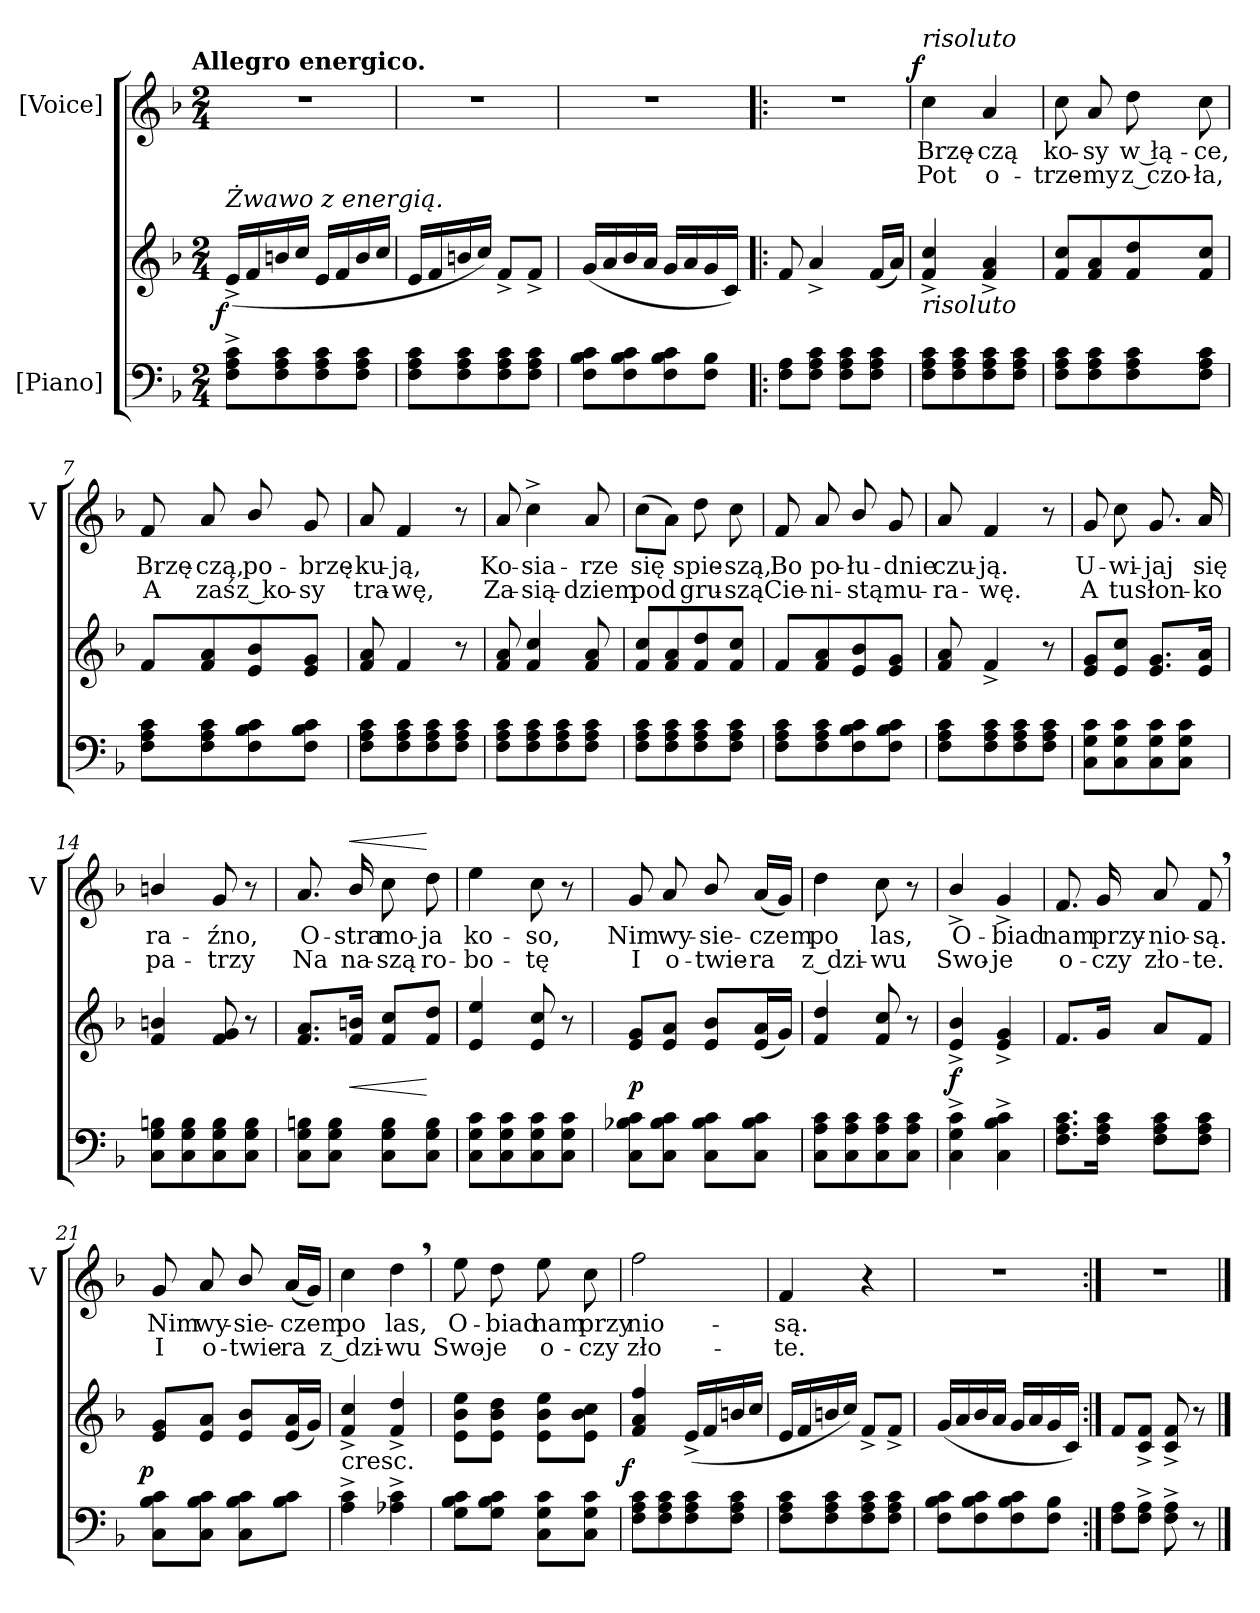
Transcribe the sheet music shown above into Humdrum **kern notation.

**kern	**kern	**dynam	**kern	**text	**text	**dynam
*part2	*part2	*part2	*part1	*part1	*part1	*part1
*staff3	*staff2	*staff2/3	*staff1	*staff1	*staff1	*staff1
*I"[Piano]	*	*	*I"[Voice]	*	*	*
*	*	*	*I'V	*	*	*
*clefF4	*clefG2	*	*clefG2	*	*	*
*k[b-]	*k[b-]	*	*k[b-]	*	*	*
*F:	*F:	*	*F:	*	*	*
!!LO:TX:omd:t=Allegro energico.
*M2/4	*M2/4	*	*M2/4	*	*	*
*MM132	*MM132	*	*MM132	*	*	*
=1	=1	=1	=1	=1	=1	=1
!	!LO:TX:a:i:t=Żwawo z energią.	!	!	!	!	!
!	!	!LO:DY:rj	!	!	!	!
8F^\ 8A^\ 8c^\L	(16e^/LL	f	2r	.	.	.
.	16f/	.	.	.	.	.
8F\ 8A\ 8c\	16bn/	.	.	.	.	.
.	16cc/JJ	.	.	.	.	.
8F\ 8A\ 8c\	16e/LL	.	.	.	.	.
.	16f/	.	.	.	.	.
8F\ 8A\ 8c\J	16b/	.	.	.	.	.
.	16cc/JJ	.	.	.	.	.
=2	=2	=2	=2	=2	=2	=2
8F\ 8A\ 8c\L	16e/LL	.	2r	.	.	.
.	16f/	.	.	.	.	.
8F\ 8A\ 8c\	16bn/	.	.	.	.	.
.	16cc/JJ)	.	.	.	.	.
8F\ 8A\ 8c\	8f^/L	.	.	.	.	.
8F\ 8A\ 8c\J	8f^/J	.	.	.	.	.
=3	=3	=3	=3	=3	=3	=3
8F\ 8B-\ 8c\L	(16g/LL	.	2r	.	.	.
.	16a/	.	.	.	.	.
8F\ 8B-\ 8c\	16b-/	.	.	.	.	.
.	16a/JJ	.	.	.	.	.
8F\ 8B-\ 8c\	16g/LL	.	.	.	.	.
.	16a/	.	.	.	.	.
8F\ 8B-\J	16g/	.	.	.	.	.
.	16c/JJ)	.	.	.	.	.
=4!|:	=4!|:	=4!|:	=4!|:	=4!|:	=4!|:	=4!|:
8F\ 8A\L	8f/	.	2r	.	.	.
8F\ 8A\ 8c\J	4a^/	.	.	.	.	.
8F\ 8A\ 8c\L	.	.	.	.	.	.
8F\ 8A\ 8c\J	(16f/LL	.	.	.	.	.
.	16a/JJ)	.	.	.	.	.
=5	=5	=5	=5	=5	=5	=5
!	!	!	!LO:TX:a:i:t=risoluto	!	!	!
!	!LO:TX:b:i:t=risoluto	!	!	!	!	!
!	!	!	!	!	!	!LO:DY:a:rj
8F\ 8A\ 8c\L	4f^>/ 4cc^>/	.	4cc\	Brzę-	Pot	f
8F\ 8A\ 8c\	.	.	.	.	.	.
8F\ 8A\ 8c\	4f^>/ 4a^>/	.	4a/	-czą	o-	.
8F\ 8A\ 8c\J	.	.	.	.	.	.
=6	=6	=6	=6	=6	=6	=6
8F\ 8A\ 8c\L	8f/ 8cc/L	.	8cc\	ko-	-trze-	.
8F\ 8A\ 8c\	8f/ 8a/	.	8a/	-sy	-my	.
8F\ 8A\ 8c\	8f/ 8dd/	.	8dd\	w łą-	z czo-	.
8F\ 8A\ 8c\J	8f/ 8cc/J	.	8cc\	-ce,	-ła,	.
=7	=7	=7	=7	=7	=7	=7
8F\ 8A\ 8c\L	8f/L	.	8f/	Brzę-	A	.
8F\ 8A\ 8c\	8f/ 8a/	.	8a/	-czą,	zaś	.
8F\ 8B-\ 8c\	8e/ 8b-/	.	8b-/	po-	z ko-	.
8F\ 8B-\ 8c\J	8e/ 8g/J	.	8g/	-brzę-	-sy	.
=8	=8	=8	=8	=8	=8	=8
8F\ 8A\ 8c\L	8f/ 8a/	.	8a/	-ku-	tra-	.
8F\ 8A\ 8c\	4f/	.	4f/	-ją,	-wę,	.
8F\ 8A\ 8c\	.	.	.	.	.	.
8F\ 8A\ 8c\J	8r	.	8r	.	.	.
=9	=9	=9	=9	=9	=9	=9
8F\ 8A\ 8c\L	8f/ 8a/	.	8a/	Ko-	Za-	.
8F\ 8A\ 8c\	4f/ 4cc/	.	4cc^\	-sia-	-sią-	.
8F\ 8A\ 8c\	.	.	.	.	.	.
8F\ 8A\ 8c\J	8f/ 8a/	.	8a/	-rze	-dziem	.
=10	=10	=10	=10	=10	=10	=10
8F\ 8A\ 8c\L	8f/ 8cc/L	.	(8cc\L	się	pod	.
8F\ 8A\ 8c\	8f/ 8a/	.	8a\J)	.	.	.
8F\ 8A\ 8c\	8f/ 8dd/	.	8dd\	spie-	gru-	.
8F\ 8A\ 8c\J	8f/ 8cc/J	.	8cc\	-szą,	-szą	.
=11	=11	=11	=11	=11	=11	=11
8F\ 8A\ 8c\L	8f/L	.	8f/	Bo	Cie-	.
8F\ 8A\ 8c\	8f/ 8a/	.	8a/	po-	-ni-	.
8F\ 8B-\ 8c\	8e/ 8b-/	.	8b-/	-łu-	-stą	.
8F\ 8B-\ 8c\J	8e/ 8g/J	.	8g/	-dnie	mu-	.
=12	=12	=12	=12	=12	=12	=12
8F\ 8A\ 8c\L	8f/ 8a/	.	8a/	czu-	-ra-	.
8F\ 8A\ 8c\	4f^/	.	4f/	-ją.	-wę.	.
8F\ 8A\ 8c\	.	.	.	.	.	.
8F\ 8A\ 8c\J	8r	.	8r	.	.	.
=13	=13	=13	=13	=13	=13	=13
8C\ 8G\ 8c\L	8e/ 8g/L	.	8g/	U-	A	.
8C\ 8G\ 8c\	8e/ 8cc/J	.	8cc\	-wi-	tu	.
8C\ 8G\ 8c\	8.e/ 8.g/L	.	8.g/	-jaj	słon-	.
8C\ 8G\ 8c\J	.	.	.	.	.	.
.	16e/ 16a/Jk	.	16a/	się	-ko	.
=14	=14	=14	=14	=14	=14	=14
8C\ 8G\ 8Bn\L	4f/ 4bn/	.	4bn/	ra-	pa-	.
8C\ 8G\ 8B\	.	.	.	.	.	.
8C\ 8G\ 8B\	8f/ 8g/	.	8g/	-źno,	-trzy	.
8C\ 8G\ 8B\J	8r	.	8r	.	.	.
=15	=15	=15	=15	=15	=15	=15
8C\ 8G\ 8Bn\L	8.f/ 8.a/L	.	8.a/	O-	Na	.
8C\ 8G\ 8B\J	.	.	.	.	.	.
!	!	!	!	!	!	!LO:HP:a
.	16f/ 16bn/Jk	<	16b-/	-stra	na-	<
8C\ 8G\ 8B\L	8f/ 8cc/L	.	8cc\	mo-	-szą	.
8C\ 8G\ 8B\J	8f/ 8dd/J	[	8dd\	-ja	ro-	[
=16	=16	=16	=16	=16	=16	=16
8C\ 8G\ 8c\L	4e/ 4ee/	.	4ee\	ko-	-bo-	.
8C\ 8G\ 8c\	.	.	.	.	.	.
8C\ 8G\ 8c\	8e/ 8cc/	.	8cc\	-so,	-tę	.
8C\ 8G\ 8c\J	8r	.	8r	.	.	.
=17	=17	=17	=17	=17	=17	=17
8C\ 8B-X\ 8c\L	8e/ 8g/L	p	8g/	Nim	I	.
8C\ 8B-\ 8c\J	8e/ 8a/J	.	8a/	wy-	o-	.
8C\ 8B-\ 8c\L	8e/ 8b-/L	.	8b-/	-sie-	-twie-	.
8C\ 8B-\ 8c\J	(16e/ 16a/L	.	(16a/LL	-czem	-ra	.
.	16g/JJ)	.	16g/JJ)	.	.	.
=18	=18	=18	=18	=18	=18	=18
8C\ 8A\ 8c\L	4f/ 4dd/	.	4dd\	po	z dzi-	.
8C\ 8A\ 8c\	.	.	.	.	.	.
8C\ 8A\ 8c\	8f/ 8cc/	.	8cc\	las,	-wu	.
8C\ 8A\ 8c\J	8r	.	8r	.	.	.
=19	=19	=19	=19	=19	=19	=19
4C^\ 4G^\ 4c^\	4e^/ 4b-^/	f	4b-^>/	O-	Swo-	.
4C^\ 4B-^\ 4c^\	4e^/ 4g^/	.	4g^>/	-biad	-je	.
=20	=20	=20	=20	=20	=20	=20
8.F\ 8.A\ 8.c\L	8.f/L	.	8.f/	nam	o-	.
16F\ 16A\ 16c\Jk	16g/Jk	.	16g/	przy-	-czy	.
8F\ 8A\ 8c\L	8a/L	.	8a/	-nio-	zło-	.
8F\ 8A\ 8c\J	8f/J	.	8f,/	-są.	-te.	.
=21	=21	=21	=21	=21	=21	=21
!	!	!LO:DY:rj	!	!	!	!
8C\ 8B-\ 8c\L	8e/ 8g/L	p	8g/	Nim	I	.
8C\ 8B-\ 8c\J	8e/ 8a/J	.	8a/	wy-	o-	.
8C\ 8B-\ 8c\L	8e/ 8b-/L	.	8b-/	-sie-	-twie-	.
8B-\ 8c\J	(16e/ 16a/L	.	(16a/LL	-czem	-ra	.
.	16g/JJ)	.	16g/JJ)	.	.	.
=22	=22	=22	=22	=22	=22	=22
!	!LO:TX:c:t=cresc.	!	!	!	!	!
4A^\ 4c^\	4f^/ 4cc^/	.	4cc\	po	z dzi-	.
4A-X^\ 4c^\	4f^/ 4dd^/	.	4dd,\	las,	-wu	.
=23	=23	=23	=23	=23	=23	=23
8G\ 8B-\ 8c\L	8e\ 8b-\ 8ee\L	.	8ee\	O-	Swo-	.
8G\ 8B-\ 8c\J	8e\ 8b-\ 8dd\J	.	8dd\	-biad	-je	.
8C\ 8G\ 8c\L	8e\ 8b-\ 8ee\L	.	8ee\	nam	o-	.
8C\ 8G\ 8c\J	8e\ 8b-\ 8cc\J	.	8cc\	przy	-czy	.
=24	=24	=24	=24	=24	=24	=24
!	!	!LO:DY:rj	!	!	!	!
8F\ 8A\ 8c\L	4f/ 4a/ 4ff/	f	2ff\	nio-	zło-	.
8F\ 8A\ 8c\	.	.	.	.	.	.
8F\ 8A\ 8c\	(16e^/LL	.	.	.	.	.
.	16f/	.	.	.	.	.
8F\ 8A\ 8c\J	16bn/	.	.	.	.	.
.	16cc/JJ	.	.	.	.	.
=25	=25	=25	=25	=25	=25	=25
8F\ 8A\ 8c\L	16e/LL	.	4f/	-są.	-te.	.
.	16f/	.	.	.	.	.
8F\ 8A\ 8c\	16bn/	.	.	.	.	.
.	16cc/JJ)	.	.	.	.	.
8F\ 8A\ 8c\	8f^/L	.	4r	.	.	.
8F\ 8A\ 8c\J	8f^/J	.	.	.	.	.
=26	=26	=26	=26	=26	=26	=26
8F\ 8B-\ 8c\L	(16g/LL	.	2r	.	.	.
.	16a/	.	.	.	.	.
8F\ 8B-\ 8c\	16b-/	.	.	.	.	.
.	16a/JJ	.	.	.	.	.
8F\ 8B-\ 8c\	16g/LL	.	.	.	.	.
.	16a/	.	.	.	.	.
8F\ 8B-\J	16g/	.	.	.	.	.
.	16c/JJ)	.	.	.	.	.
=27:|!	=27:|!	=27:|!	=27:|!	=27:|!	=27:|!	=27:|!
8F\ 8A\L	8f/L	.	2r	.	.	.
8F^\ 8A^\J	8c^/ 8f^/J	.	.	.	.	.
8F^\ 8A^\	8c^/ 8f^/	.	.	.	.	.
8r	8r	.	.	.	.	.
==	==	==	==	==	==	==
*-	*-	*-	*-	*-	*-	*-
